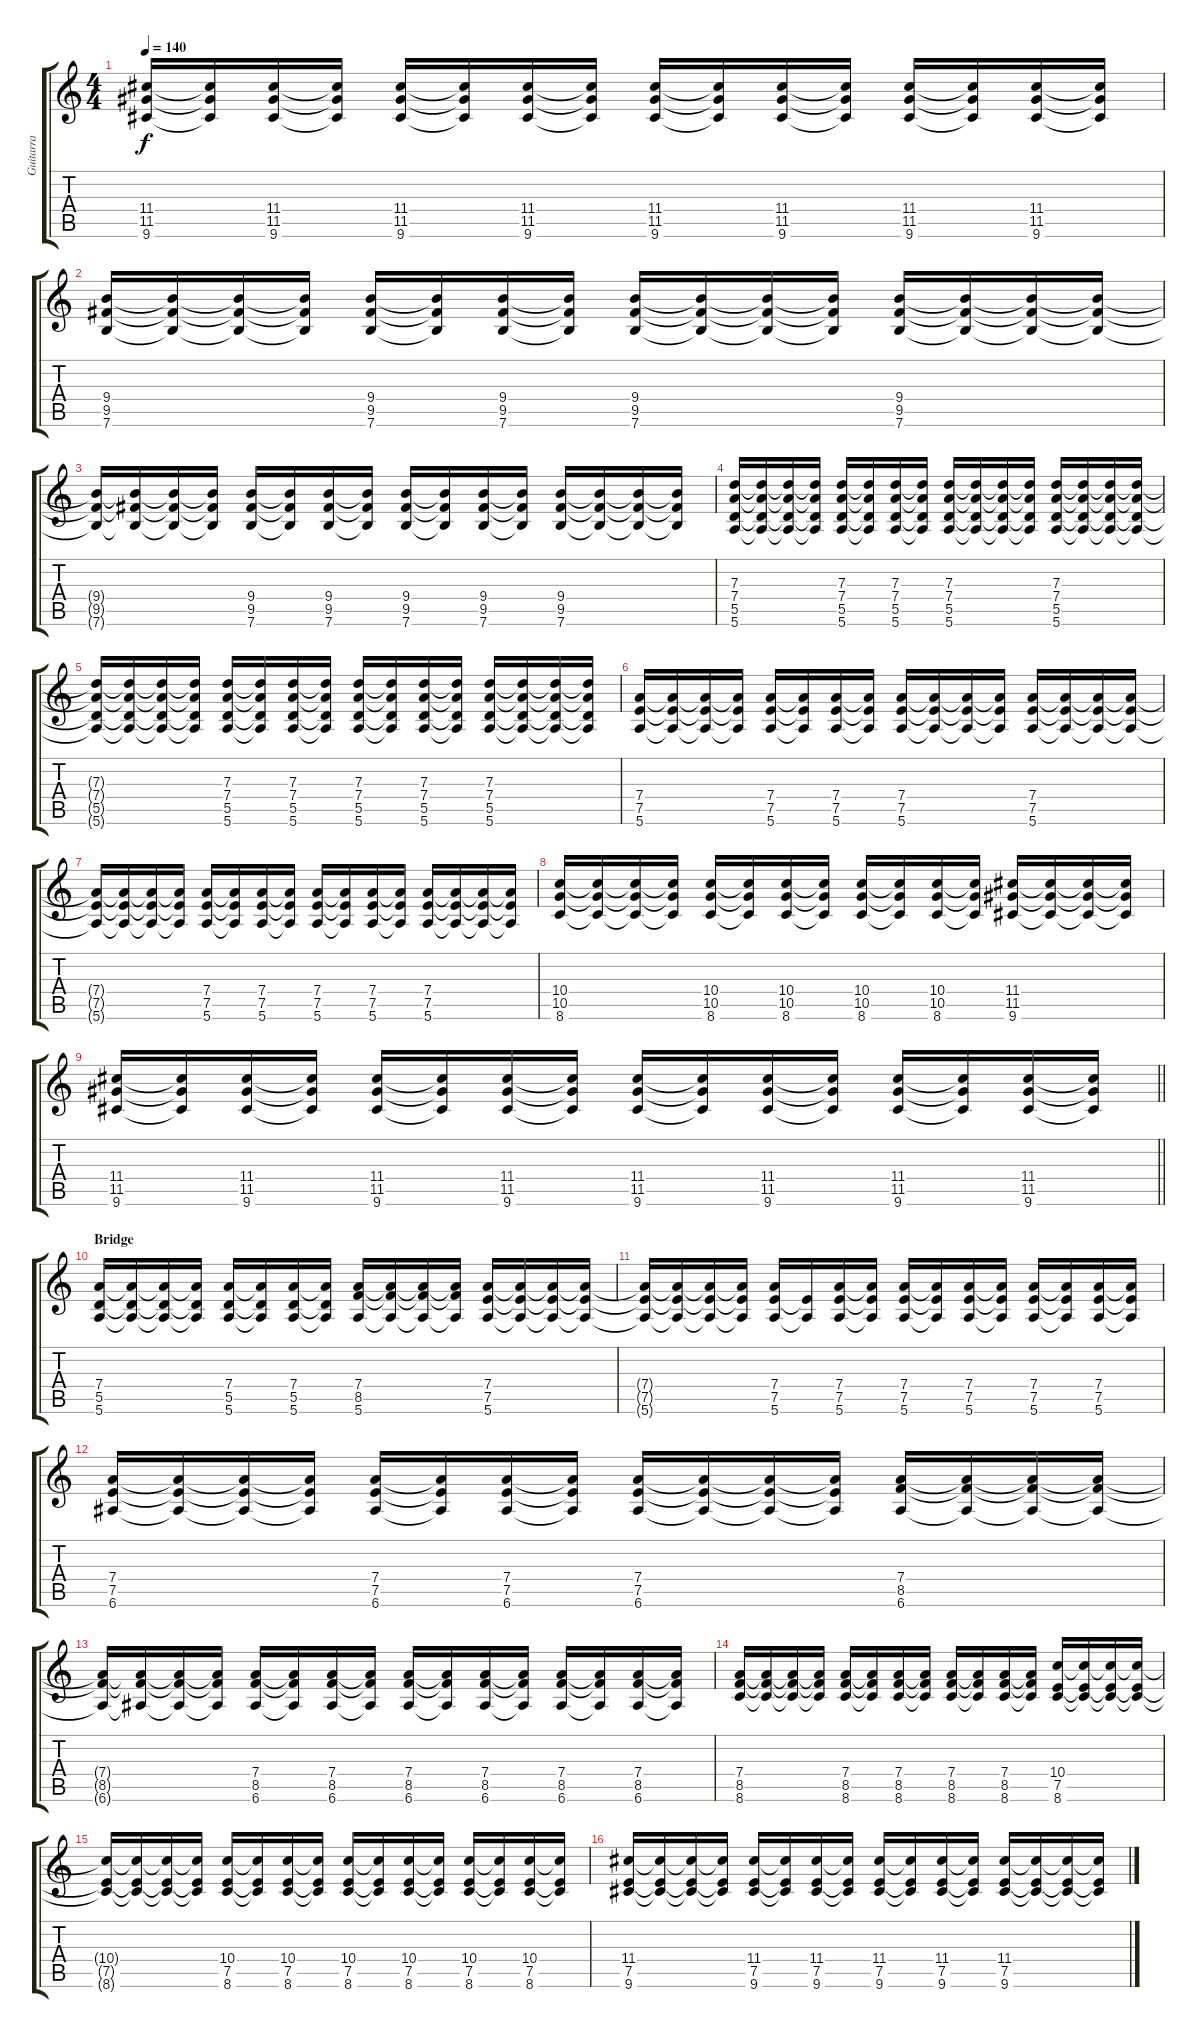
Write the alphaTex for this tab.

\track ("Guitarra" "Guitarra") {instrument distortionguitar}
\staff {score tabs}
\tuning (E4 B3 G3 D3 A2 E2) {hide}
\ts (4 4)
\tempo 140
\clef g2
\ks c
(11.4 11.5 9.6).16{dy f} (11.4{t} 11.5{t} 9.6{t}).16 (11.4 11.5 9.6).16 (11.4{t} 11.5{t} 9.6{t}).16 (11.4 11.5 9.6).16 (11.4{t} 11.5{t} 9.6{t}).16 (11.4 11.5 9.6).16 (11.4{t} 11.5{t} 9.6{t}).16 (11.4 11.5 9.6).16 (11.4{t} 11.5{t} 9.6{t}).16 (11.4 11.5 9.6).16 (11.4{t} 11.5{t} 9.6{t}).16 (11.4 11.5 9.6).16 (11.4{t} 11.5{t} 9.6{t}).16 (11.4 11.5 9.6).16 (11.4{t} 11.5{t} 9.6{t}).16 |
(9.4 9.5 7.6).16 (9.4{t} 9.5{t} 7.6{t}).16 (9.4{t} 9.5{t} 7.6{t}).16 (9.4{t} 9.5{t} 7.6{t}).16 (9.4 9.5 7.6).16 (9.4{t} 9.5{t} 7.6{t}).16 (9.4 9.5 7.6).16 (9.4{t} 9.5{t} 7.6{t}).16 (9.4 9.5 7.6).16 (9.4{t} 9.5{t} 7.6{t}).16 (9.4{t} 9.5{t} 7.6{t}).16 (9.4{t} 9.5{t} 7.6{t}).16 (9.4 9.5 7.6).16 (9.4{t} 9.5{t} 7.6{t}).16 (9.4{t} 9.5{t} 7.6{t}).16 (9.4{t} 9.5{t} 7.6{t}).16 |
(9.4{t} 9.5{t} 7.6{t}).16 (9.4{t} 9.5{t} 7.6{t}).16 (9.4{t} 9.5{t} 7.6{t}).16 (9.4{t} 9.5{t} 7.6{t}).16 (9.4 9.5 7.6).16 (9.4{t} 9.5{t} 7.6{t}).16 (9.4 9.5 7.6).16 (9.4{t} 9.5{t} 7.6{t}).16 (9.4 9.5 7.6).16 (9.4{t} 9.5{t} 7.6{t}).16 (9.4 9.5 7.6).16 (9.4{t} 9.5{t} 7.6{t}).16 (9.4 9.5 7.6).16 (9.4{t} 9.5{t} 7.6{t}).16 (9.4{t} 9.5{t} 7.6{t}).16 (9.4{t} 9.5{t} 7.6{t}).16 |
(7.3 7.4 5.5 5.6).16 (7.3{t} 7.4{t} 5.5{t} 5.6{t}).16 (7.3{t} 7.4{t} 5.5{t} 5.6{t}).16 (7.3{t} 7.4{t} 5.5{t} 5.6{t}).16 (7.3 7.4 5.5 5.6).16 (7.3{t} 7.4{t} 5.5{t} 5.6{t}).16 (7.3 7.4 5.5 5.6).16 (7.3{t} 7.4{t} 5.5{t} 5.6{t}).16 (7.3 7.4 5.5 5.6).16 (7.3{t} 7.4{t} 5.5{t} 5.6{t}).16 (7.3{t} 7.4{t} 5.5{t} 5.6{t}).16 (7.3{t} 7.4{t} 5.5{t} 5.6{t}).16 (7.3 7.4 5.5 5.6).16 (7.3{t} 7.4{t} 5.5{t} 5.6{t}).16 (7.3{t} 7.4{t} 5.5{t} 5.6{t}).16 (7.3{t} 7.4{t} 5.5{t} 5.6{t}).16 |
(7.3{t} 7.4{t} 5.5{t} 5.6{t}).16 (7.3{t} 7.4{t} 5.5{t} 5.6{t}).16 (7.3{t} 7.4{t} 5.5{t} 5.6{t}).16 (7.3{t} 7.4{t} 5.5{t} 5.6{t}).16 (7.3 7.4 5.5 5.6).16 (7.3{t} 7.4{t} 5.5{t} 5.6{t}).16 (7.3 7.4 5.5 5.6).16 (7.3{t} 7.4{t} 5.5{t} 5.6{t}).16 (7.3 7.4 5.5 5.6).16 (7.3{t} 7.4{t} 5.5{t} 5.6{t}).16 (7.3 7.4 5.5 5.6).16 (7.3{t} 7.4{t} 5.5{t} 5.6{t}).16 (7.3 7.4 5.5 5.6).16 (7.3{t} 7.4{t} 5.5{t} 5.6{t}).16 (7.3{t} 7.4{t} 5.5{t} 5.6{t}).16 (7.3{t} 7.4{t} 5.5{t} 5.6{t}).16 |
(7.4 7.5 5.6).16 (7.4{t} 7.5{t} 5.6{t}).16 (7.4{t} 7.5{t} 5.6{t}).16 (7.4{t} 7.5{t} 5.6{t}).16 (7.4 7.5 5.6).16 (7.4{t} 7.5{t} 5.6{t}).16 (7.4 7.5 5.6).16 (7.4{t} 7.5{t} 5.6{t}).16 (7.4 7.5 5.6).16 (7.4{t} 7.5{t} 5.6{t}).16 (7.4{t} 7.5{t} 5.6{t}).16 (7.4{t} 7.5{t} 5.6{t}).16 (7.4 7.5 5.6).16 (7.4{t} 7.5{t} 5.6{t}).16 (7.4{t} 7.5{t} 5.6{t}).16 (7.4{t} 7.5{t} 5.6{t}).16 |
(7.4{t} 7.5{t} 5.6{t}).16 (7.4{t} 7.5{t} 5.6{t}).16 (7.4{t} 7.5{t} 5.6{t}).16 (7.4{t} 7.5{t} 5.6{t}).16 (7.4 7.5 5.6).16 (7.4{t} 7.5{t} 5.6{t}).16 (7.4 7.5 5.6).16 (7.4{t} 7.5{t} 5.6{t}).16 (7.4 7.5 5.6).16 (7.4{t} 7.5{t} 5.6{t}).16 (7.4 7.5 5.6).16 (7.4{t} 7.5{t} 5.6{t}).16 (7.4 7.5 5.6).16 (7.4{t} 7.5{t} 5.6{t}).16 (7.4{t} 7.5{t} 5.6{t}).16 (7.4{t} 7.5{t} 5.6{t}).16 |
(10.4 10.5 8.6).16 (10.4{t} 10.5{t} 8.6{t}).16 (10.4{t} 10.5{t} 8.6{t}).16 (10.4{t} 10.5{t} 8.6{t}).16 (10.4 10.5 8.6).16 (10.4{t} 10.5{t} 8.6{t}).16 (10.4 10.5 8.6).16 (10.4{t} 10.5{t} 8.6{t}).16 (10.4 10.5 8.6).16 (10.4{t} 10.5{t} 8.6{t}).16 (10.4 10.5 8.6).16 (10.4{t} 10.5{t} 8.6{t}).16 (11.4 11.5 9.6).16 (11.4{t} 11.5{t} 9.6{t}).16 (11.4{t} 11.5{t} 9.6{t}).16 (11.4{t} 11.5{t} 9.6{t}).16 |
\barLineRight lightlight
(11.4 11.5 9.6).16 (11.4{t} 11.5{t} 9.6{t}).16 (11.4 11.5 9.6).16 (11.4{t} 11.5{t} 9.6{t}).16 (11.4 11.5 9.6).16 (11.4{t} 11.5{t} 9.6{t}).16 (11.4 11.5 9.6).16 (11.4{t} 11.5{t} 9.6{t}).16 (11.4 11.5 9.6).16 (11.4{t} 11.5{t} 9.6{t}).16 (11.4 11.5 9.6).16 (11.4{t} 11.5{t} 9.6{t}).16 (11.4 11.5 9.6).16 (11.4{t} 11.5{t} 9.6{t}).16 (11.4 11.5 9.6).16 (11.4{t} 11.5{t} 9.6{t}).16 |
\section ("" "Bridge")
(7.4 5.5 5.6).16{instrument electricguitarjazz} (7.4{t} 5.5{t} 5.6{t}).16 (7.4{t} 5.5{t} 5.6{t}).16 (7.4{t} 5.5{t} 5.6{t}).16 (7.4 5.5 5.6).16 (7.4{t} 5.5{t} 5.6{t}).16 (7.4 5.5 5.6).16 (7.4{t} 5.5{t} 5.6{t}).16 (7.4 8.5 5.6).16 (7.4{t} 8.5{t} 5.6{t}).16 (7.4{t} 8.5{t} 5.6{t}).16 (7.4{t} 8.5{t} 5.6{t}).16 (7.4 7.5 5.6).16 (7.4{t} 7.5{t} 5.6{t}).16 (7.4{t} 7.5{t} 5.6{t}).16 (7.4{t} 7.5{t} 5.6{t}).16 |
(7.4{t} 7.5{t} 5.6{t}).16 (7.4{t} 7.5{t} 5.6{t}).16 (7.4{t} 7.5{t} 5.6{t}).16 (7.4{t} 7.5{t} 5.6{t}).16 (7.4 7.5 5.6).16 (7.5{t} 5.6{t}).16 (7.4 7.5 5.6).16 (7.4{t} 7.5{t} 5.6{t}).16 (7.4 7.5 5.6).16 (7.4{t} 7.5{t} 5.6{t}).16 (7.4 7.5 5.6).16 (7.4{t} 7.5{t} 5.6{t}).16 (7.4 7.5 5.6).16 (7.4{t} 7.5{t} 5.6{t}).16 (7.4 7.5 5.6).16 (7.4{t} 7.5{t} 5.6{t}).16 |
(7.4 7.5 6.6).16 (7.4{t} 7.5{t} 6.6{t}).16 (7.4{t} 7.5{t} 6.6{t}).16 (7.4{t} 7.5{t} 6.6{t}).16 (7.4 7.5 6.6).16 (7.4{t} 7.5{t} 6.6{t}).16 (7.4 7.5 6.6).16 (7.4{t} 7.5{t} 6.6{t}).16 (7.4 7.5 6.6).16 (7.4{t} 7.5{t} 6.6{t}).16 (7.4{t} 7.5{t} 6.6{t}).16 (7.4{t} 7.5{t} 6.6{t}).16 (7.4 8.5 6.6).16 (7.4{t} 8.5{t} 6.6{t}).16 (7.4{t} 8.5{t} 6.6{t}).16 (7.4{t} 8.5{t} 6.6{t}).16 |
(7.4{t} 8.5{t} 6.6{t}).16 (7.4{t} 8.5{t} 6.6{t}).16 (7.4{t} 8.5{t} 6.6{t}).16 (7.4{t} 8.5{t} 6.6{t}).16 (7.4 8.5 6.6).16 (7.4{t} 8.5{t} 6.6{t}).16 (7.4 8.5 6.6).16 (7.4{t} 8.5{t} 6.6{t}).16 (7.4 8.5 6.6).16 (7.4{t} 8.5{t} 6.6{t}).16 (7.4 8.5 6.6).16 (7.4{t} 8.5{t} 6.6{t}).16 (7.4 8.5 6.6).16 (7.4{t} 8.5{t} 6.6{t}).16 (7.4 8.5 6.6).16 (7.4{t} 8.5{t} 6.6{t}).16 |
(7.4 8.5 8.6).16 (7.4{t} 8.5{t} 8.6{t}).16 (7.4{t} 8.5{t} 8.6{t}).16 (7.4{t} 8.5{t} 8.6{t}).16 (7.4 8.5 8.6).16 (7.4{t} 8.5{t} 8.6{t}).16 (7.4 8.5 8.6).16 (7.4{t} 8.5{t} 8.6{t}).16 (7.4 8.5 8.6).16 (7.4{t} 8.5{t} 8.6{t}).16 (7.4 8.5 8.6).16 (7.4{t} 8.5{t} 8.6{t}).16 (10.4 7.5 8.6).16 (10.4{t} 7.5{t} 8.6{t}).16 (10.4{t} 7.5{t} 8.6{t}).16 (10.4{t} 7.5{t} 8.6{t}).16 |
(10.4{t} 7.5{t} 8.6{t}).16 (10.4{t} 7.5{t} 8.6{t}).16 (10.4{t} 7.5{t} 8.6{t}).16 (10.4{t} 7.5{t} 8.6{t}).16 (10.4 7.5 8.6).16 (10.4{t} 7.5{t} 8.6{t}).16 (10.4 7.5 8.6).16 (10.4{t} 7.5{t} 8.6{t}).16 (10.4 7.5 8.6).16 (10.4{t} 7.5{t} 8.6{t}).16 (10.4 7.5 8.6).16 (10.4{t} 7.5{t} 8.6{t}).16 (10.4 7.5 8.6).16 (10.4{t} 7.5{t} 8.6{t}).16 (10.4 7.5 8.6).16 (10.4{t} 7.5{t} 8.6{t}).16 |
(11.4 7.5 9.6).16 (11.4{t} 7.5{t} 9.6{t}).16 (11.4{t} 7.5{t} 9.6{t}).16 (11.4{t} 7.5{t} 9.6{t}).16 (11.4 7.5 9.6).16 (11.4{t} 7.5{t} 9.6{t}).16 (11.4 7.5 9.6).16 (11.4{t} 7.5{t} 9.6{t}).16 (11.4 7.5 9.6).16 (11.4{t} 7.5{t} 9.6{t}).16 (11.4 7.5 9.6).16 (11.4{t} 7.5{t} 9.6{t}).16 (11.4 7.5 9.6).16 (11.4{t} 7.5{t} 9.6{t}).16 (11.4{t} 7.5{t} 9.6{t}).16 (11.4{t} 7.5{t} 9.6{t}).16
